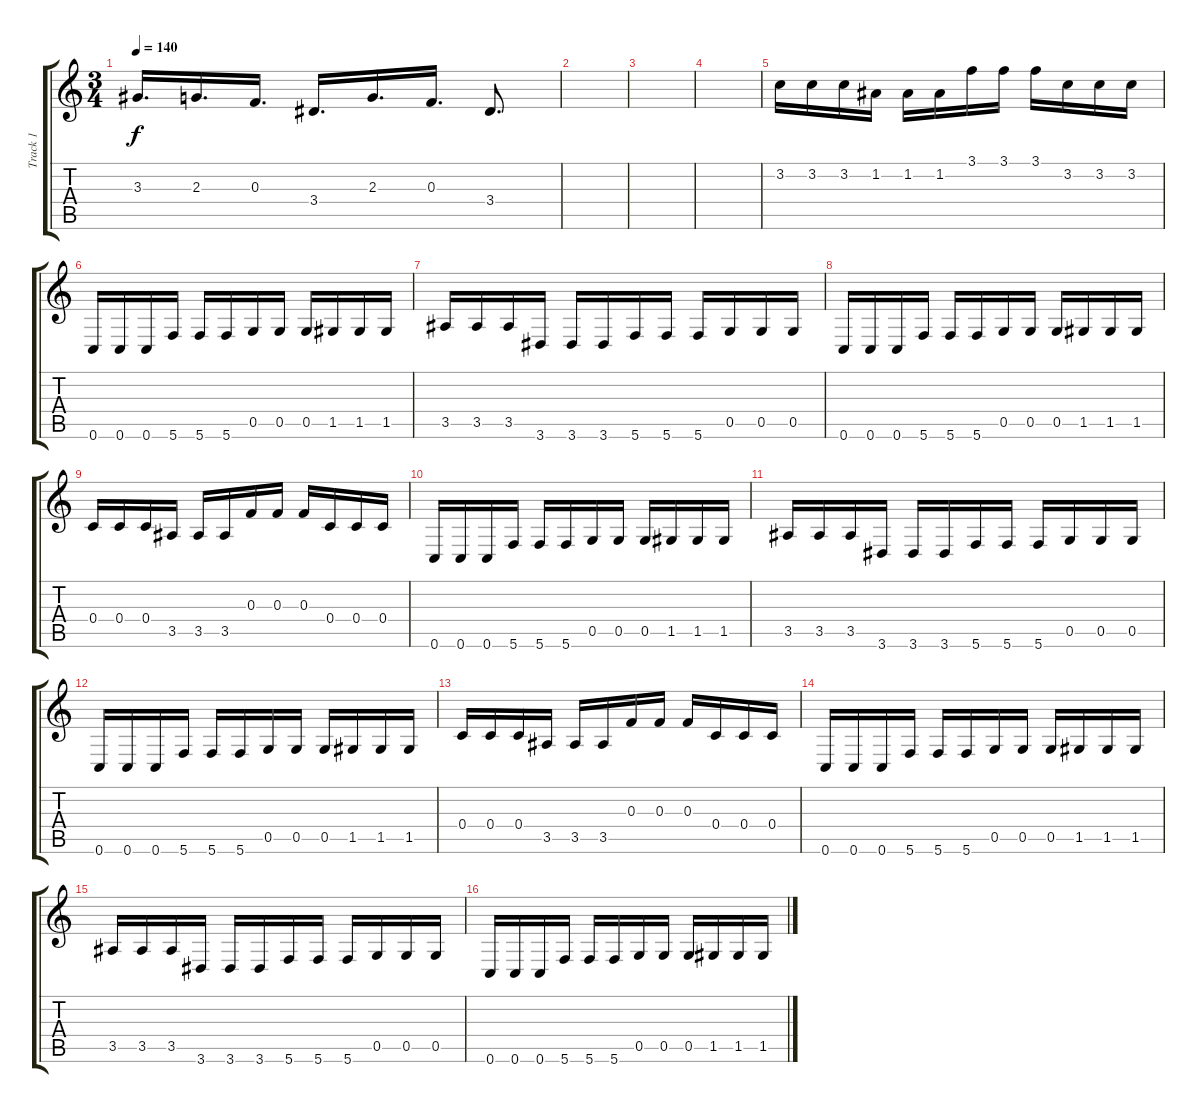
\track ("Track 1" "Track 1") {instrument overdrivenguitar}
\staff {score tabs}
\tuning (D4 A3 F3 C3 G2 C2) {hide}
\ts (3 4)
\tempo 140
\clef g2
\ks c
3.3.16{d dy f} 2.3.16{d} 0.3.16{d} 3.4.16{d} 2.3.16{d} 0.3.16{d} 3.4.8{d} |
|
|
|
3.2.16 3.2.16 3.2.16 1.2.16 1.2.16 1.2.16 3.1.16 3.1.16 3.1.16 3.2.16 3.2.16 3.2.16 |
0.6.16 0.6.16 0.6.16 5.6.16 5.6.16 5.6.16 0.5.16 0.5.16 0.5.16 1.5.16 1.5.16 1.5.16 |
3.5.16 3.5.16 3.5.16 3.6.16 3.6.16 3.6.16 5.6.16 5.6.16 5.6.16 0.5.16 0.5.16 0.5.16 |
0.6.16 0.6.16 0.6.16 5.6.16 5.6.16 5.6.16 0.5.16 0.5.16 0.5.16 1.5.16 1.5.16 1.5.16 |
0.4.16 0.4.16 0.4.16 3.5.16 3.5.16 3.5.16 0.3.16 0.3.16 0.3.16 0.4.16 0.4.16 0.4.16 |
0.6.16 0.6.16 0.6.16 5.6.16 5.6.16 5.6.16 0.5.16 0.5.16 0.5.16 1.5.16 1.5.16 1.5.16 |
3.5.16 3.5.16 3.5.16 3.6.16 3.6.16 3.6.16 5.6.16 5.6.16 5.6.16 0.5.16 0.5.16 0.5.16 |
0.6.16 0.6.16 0.6.16 5.6.16 5.6.16 5.6.16 0.5.16 0.5.16 0.5.16 1.5.16 1.5.16 1.5.16 |
0.4.16 0.4.16 0.4.16 3.5.16 3.5.16 3.5.16 0.3.16 0.3.16 0.3.16 0.4.16 0.4.16 0.4.16 |
0.6.16 0.6.16 0.6.16 5.6.16 5.6.16 5.6.16 0.5.16 0.5.16 0.5.16 1.5.16 1.5.16 1.5.16 |
3.5.16 3.5.16 3.5.16 3.6.16 3.6.16 3.6.16 5.6.16 5.6.16 5.6.16 0.5.16 0.5.16 0.5.16 |
0.6.16 0.6.16 0.6.16 5.6.16 5.6.16 5.6.16 0.5.16 0.5.16 0.5.16 1.5.16 1.5.16 1.5.16
